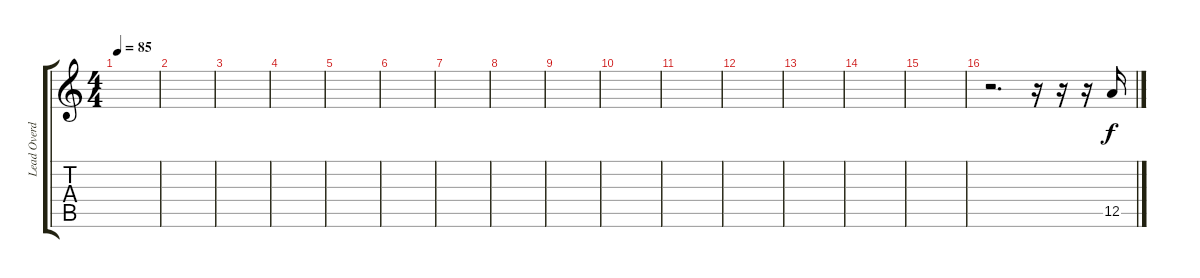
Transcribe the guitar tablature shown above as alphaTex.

\track ("Lead Overdub" "Lead Overd") {instrument acousticguitarsteel}
\staff {score tabs}
\tuning (E4 B3 G3 D3 A2 E2) {hide}
\ts (4 4)
\tempo 85
\clef g2
\ks c
|
|
|
|
|
|
|
|
|
|
|
|
|
|
|
r.2{d} r.16 r.16 r.16 12.5.16
